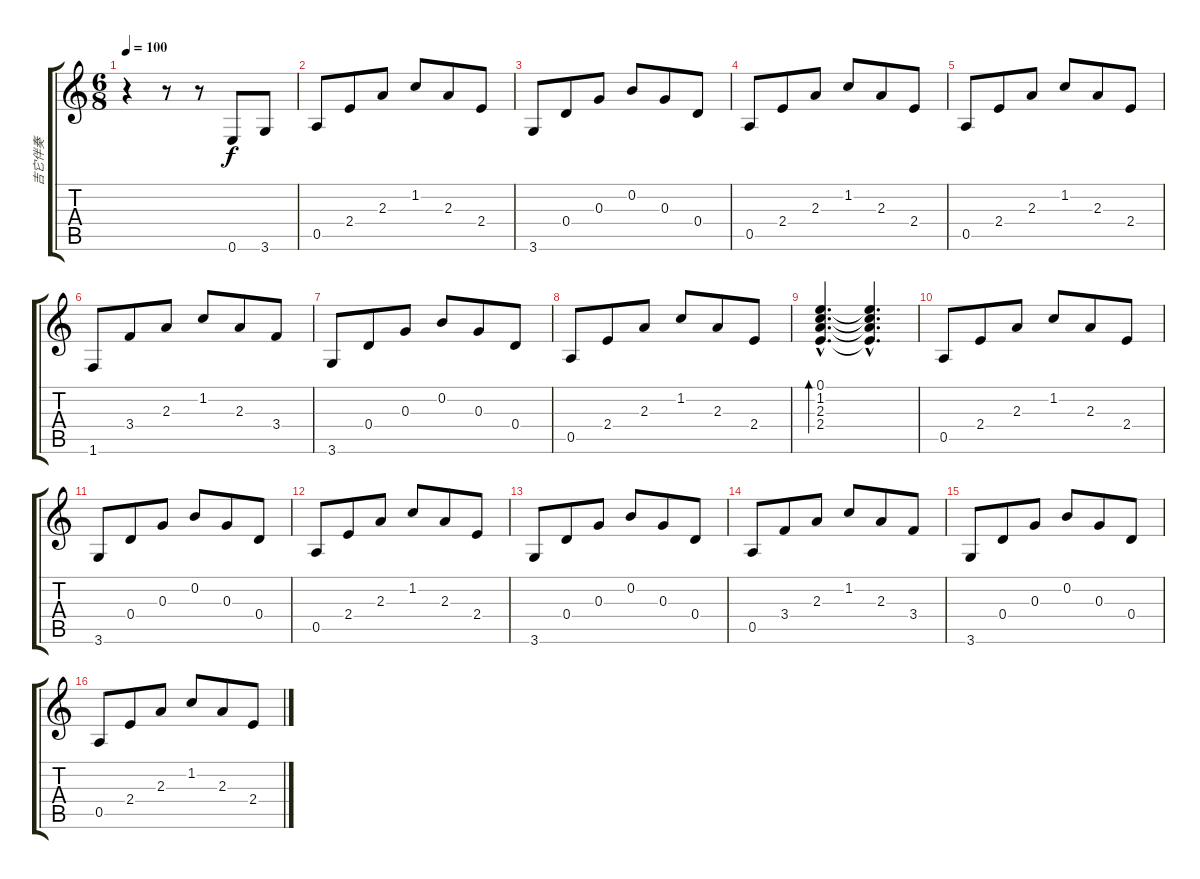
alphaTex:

\track ("吉它伴奏" "吉它伴奏") {instrument acousticguitarsteel}
\staff {score tabs}
\tuning (E4 B3 G3 D3 A2 E2) {hide}
\ts (6 8)
\tempo 100
\clef g2
\ks c
r.4{dy f instrument acousticguitarsteel} r.8 r.8 0.6.8 3.6.8 |
0.5.8 2.4.8 2.3.8 1.2.8 2.3.8 2.4.8 |
3.6.8 0.4.8 0.3.8 0.2.8 0.3.8 0.4.8 |
0.5.8 2.4.8 2.3.8 1.2.8 2.3.8 2.4.8 |
0.5.8 2.4.8 2.3.8 1.2.8 2.3.8 2.4.8 |
1.6.8 3.4.8 2.3.8 1.2.8 2.3.8 3.4.8 |
3.6.8 0.4.8 0.3.8 0.2.8 0.3.8 0.4.8 |
0.5.8 2.4.8 2.3.8 1.2.8 2.3.8 2.4.8 |
(0.1{hac} 1.2{hac} 2.3{hac} 2.4{hac}).4{d bd 240} (0.1{hac t} 1.2{hac t} 2.3{hac t} 2.4{hac t}).4{d} |
0.5.8 2.4.8 2.3.8 1.2.8 2.3.8 2.4.8 |
3.6.8 0.4.8 0.3.8 0.2.8 0.3.8 0.4.8 |
0.5.8 2.4.8 2.3.8 1.2.8 2.3.8 2.4.8 |
3.6.8 0.4.8 0.3.8 0.2.8 0.3.8 0.4.8 |
0.5.8 3.4.8 2.3.8 1.2.8 2.3.8 3.4.8 |
3.6.8 0.4.8 0.3.8 0.2.8 0.3.8 0.4.8 |
0.5.8 2.4.8 2.3.8 1.2.8 2.3.8 2.4.8
